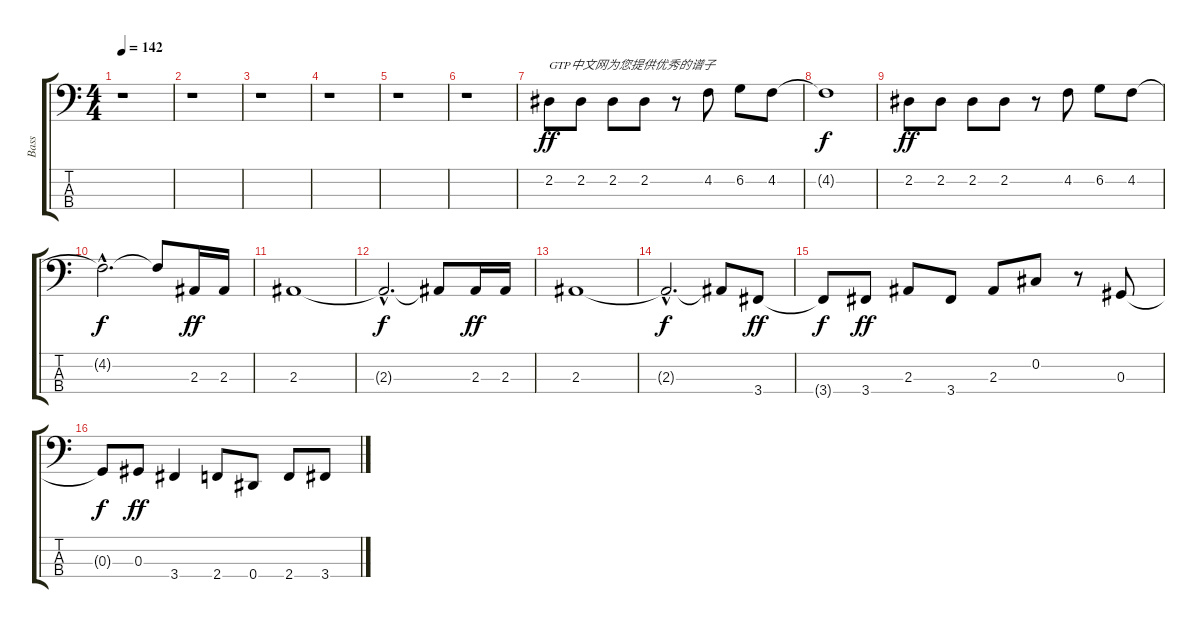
\track ("Bass" "Bass") {instrument electricbasspick}
\staff {score tabs}
\tuning (Gb2 Db2 Ab1 Eb1) {hide}
\ts (4 4)
\tempo 142
\clef f4
\ks c
r.1{dy ff instrument electricbasspick} |
r.1 |
r.1 |
r.1 |
r.1 |
r.1 |
2.2.8{txt "GTP中文网为您提供优秀的谱子"} 2.2.8 2.2.8 2.2.8 r.8 4.2.8 6.2.8 4.2.8 |
4.2{t}.1{dy f} |
2.2.8{dy ff} 2.2.8 2.2.8 2.2.8 r.8 4.2.8 6.2.8 4.2.8 |
4.2{hac t}.2{d dy f} 4.2{t}.8 2.3.16{dy ff} 2.3.16 |
2.3.1 |
2.3{hac t}.2{d dy f} 2.3{t}.8 2.3.16{dy ff} 2.3.16 |
2.3.1 |
2.3{hac t}.2{d dy f} 2.3{t}.8 3.4.8{dy ff} |
3.4{t}.8{dy f} 3.4.8{dy ff} 2.3.8 3.4.8 2.3.8 0.2.8 r.8 0.3.8 |
0.3{t}.8{dy f} 0.3.8{dy ff} 3.4.4 2.4.8 0.4.8 2.4.8 3.4.8
